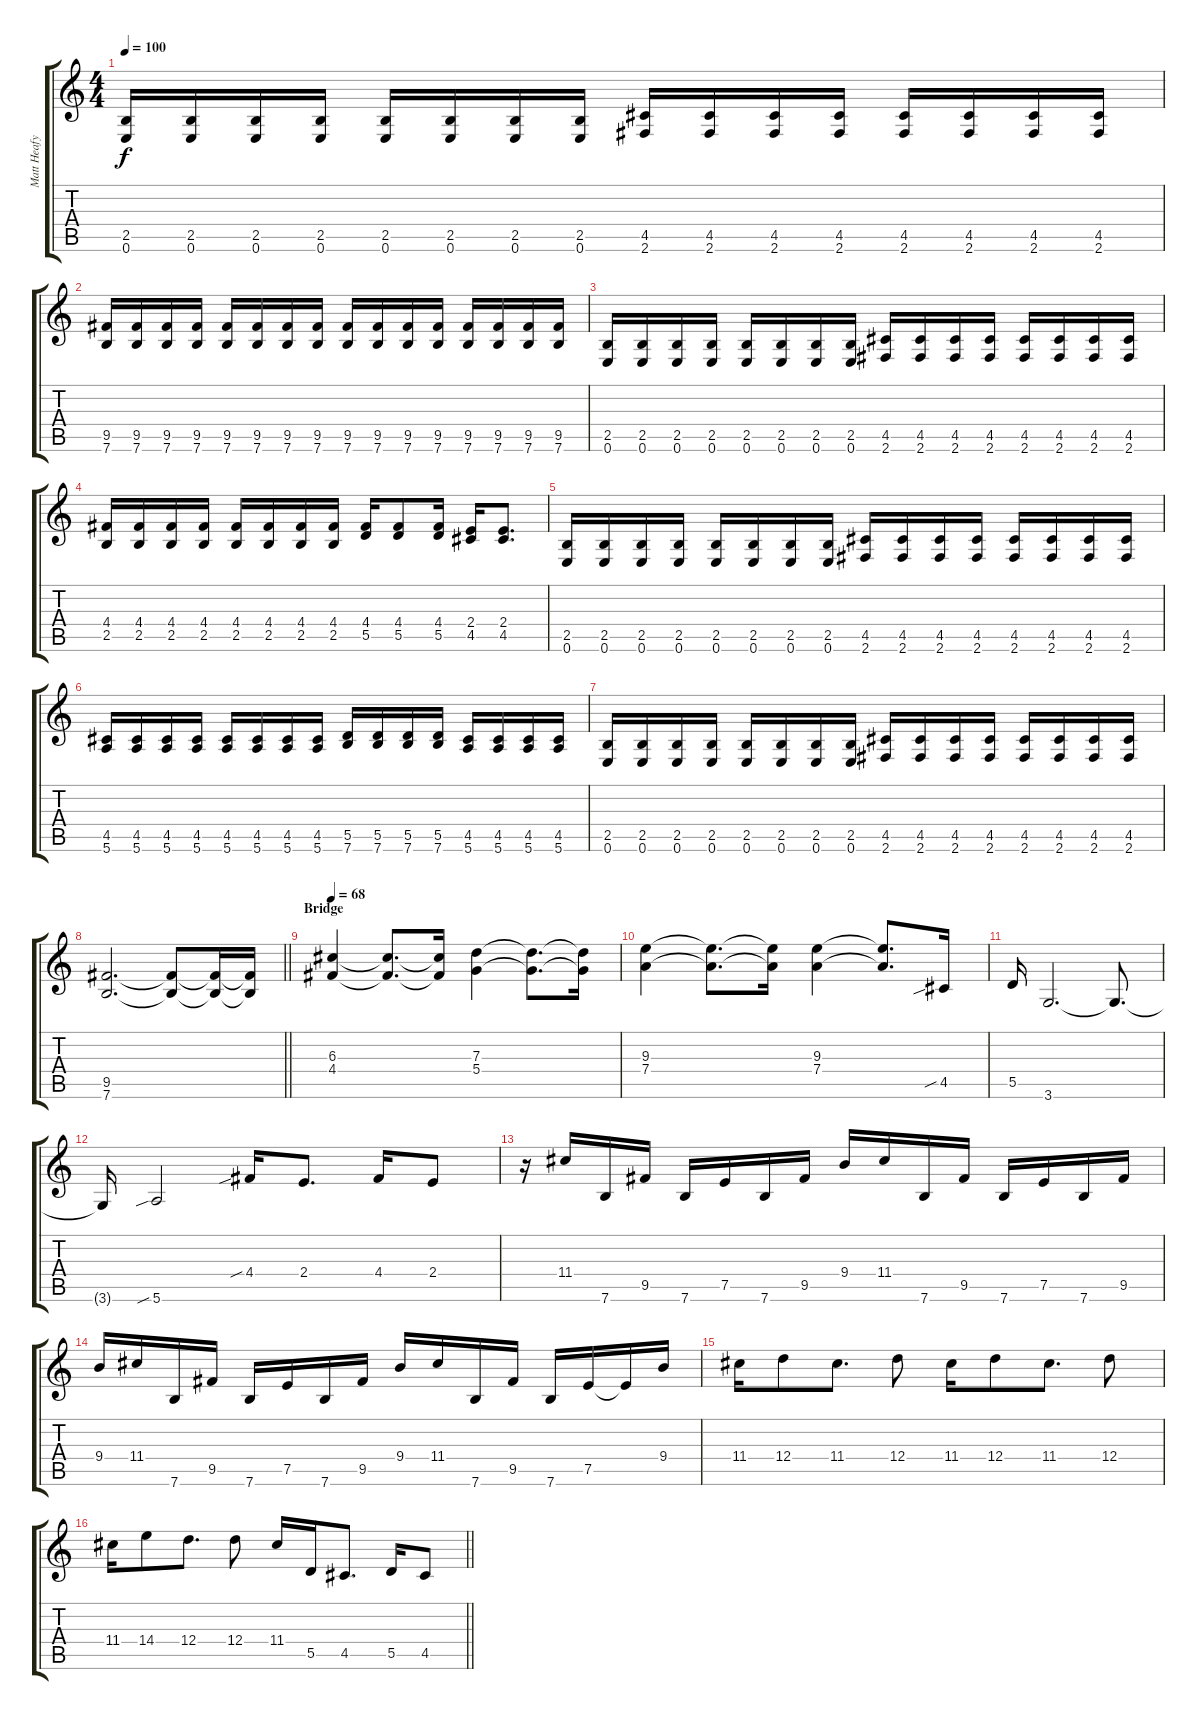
\track ("Matt Heafy" "Matt Heafy") {instrument distortionguitar}
\staff {score tabs}
\tuning (E4 B3 G3 D3 A2 E2) {hide}
\ts (4 4)
\tempo 100
\clef g2
\ks c
(2.5 0.6).16{dy f} (2.5 0.6).16 (2.5 0.6).16 (2.5 0.6).16 (2.5 0.6).16 (2.5 0.6).16 (2.5 0.6).16 (2.5 0.6).16 (4.5 2.6).16 (4.5 2.6).16 (4.5 2.6).16 (4.5 2.6).16 (4.5 2.6).16 (4.5 2.6).16 (4.5 2.6).16 (4.5 2.6).16 |
(9.5 7.6).16 (9.5 7.6).16 (9.5 7.6).16 (9.5 7.6).16 (9.5 7.6).16 (9.5 7.6).16 (9.5 7.6).16 (9.5 7.6).16 (9.5 7.6).16 (9.5 7.6).16 (9.5 7.6).16 (9.5 7.6).16 (9.5 7.6).16 (9.5 7.6).16 (9.5 7.6).16 (9.5 7.6).16 |
(2.5 0.6).16 (2.5 0.6).16 (2.5 0.6).16 (2.5 0.6).16 (2.5 0.6).16 (2.5 0.6).16 (2.5 0.6).16 (2.5 0.6).16 (4.5 2.6).16 (4.5 2.6).16 (4.5 2.6).16 (4.5 2.6).16 (4.5 2.6).16 (4.5 2.6).16 (4.5 2.6).16 (4.5 2.6).16 |
(4.4 2.5).16 (4.4 2.5).16 (4.4 2.5).16 (4.4 2.5).16 (4.4 2.5).16 (4.4 2.5).16 (4.4 2.5).16 (4.4 2.5).16 (4.4 5.5).16 (4.4 5.5).8 (4.4 5.5).16 (2.4 4.5).16 (2.4 4.5).8{d} |
(2.5 0.6).16 (2.5 0.6).16 (2.5 0.6).16 (2.5 0.6).16 (2.5 0.6).16 (2.5 0.6).16 (2.5 0.6).16 (2.5 0.6).16 (4.5 2.6).16 (4.5 2.6).16 (4.5 2.6).16 (4.5 2.6).16 (4.5 2.6).16 (4.5 2.6).16 (4.5 2.6).16 (4.5 2.6).16 |
(4.5 5.6).16 (4.5 5.6).16 (4.5 5.6).16 (4.5 5.6).16 (4.5 5.6).16 (4.5 5.6).16 (4.5 5.6).16 (4.5 5.6).16 (5.5 7.6).16 (5.5 7.6).16 (5.5 7.6).16 (5.5 7.6).16 (4.5 5.6).16 (4.5 5.6).16 (4.5 5.6).16 (4.5 5.6).16 |
(2.5 0.6).16 (2.5 0.6).16 (2.5 0.6).16 (2.5 0.6).16 (2.5 0.6).16 (2.5 0.6).16 (2.5 0.6).16 (2.5 0.6).16 (4.5 2.6).16 (4.5 2.6).16 (4.5 2.6).16 (4.5 2.6).16 (4.5 2.6).16 (4.5 2.6).16 (4.5 2.6).16 (4.5 2.6).16 |
\barLineRight lightlight
(9.5 7.6).2{d} (9.5{t} 7.6{t}).8 (9.5{t} 7.6{t}).16 (9.5{t} 7.6{t}).16 |
\section ("" "Bridge")
\tempo 68
(6.3 4.4).4 (6.3{t} 4.4{t}).8{d} (6.3{t} 4.4{t}).16 (7.3 5.4).4 (7.3{t} 5.4{t}).8{d} (7.3{t} 5.4{t}).16 |
(9.3 7.4).4 (9.3{t} 7.4{t}).8{d} (9.3{t} 7.4{t}).16 (9.3 7.4).4 (9.3{t} 7.4{t}).8{d} 4.5{sib}.16 |
5.5.16 3.6.2{d} 3.6{t}.8{d} |
3.6{t}.16 5.6{sib}.2 4.4{sib}.16 2.4.8{d} 4.4.16 2.4.8 |
r.16 11.4.16 7.6.16 9.5.16 7.6.16 7.5.16 7.6.16 9.5.16 9.4.16 11.4.16 7.6.16 9.5.16 7.6.16 7.5.16 7.6.16 9.5.16 |
9.4.16 11.4.16 7.6.16 9.5.16 7.6.16 7.5.16 7.6.16 9.5.16 9.4.16 11.4.16 7.6.16 9.5.16 7.6.16 7.5.16 7.5{t}.16 9.4.16 |
11.4.16 12.4.8 11.4.8{d} 12.4.8 11.4.16 12.4.8 11.4.8{d} 12.4.8 |
\barLineRight lightlight
11.4.16 14.4.8 12.4.8{d} 12.4.8 11.4.16 5.5.16 4.5.8{d} 5.5.16 4.5.8
